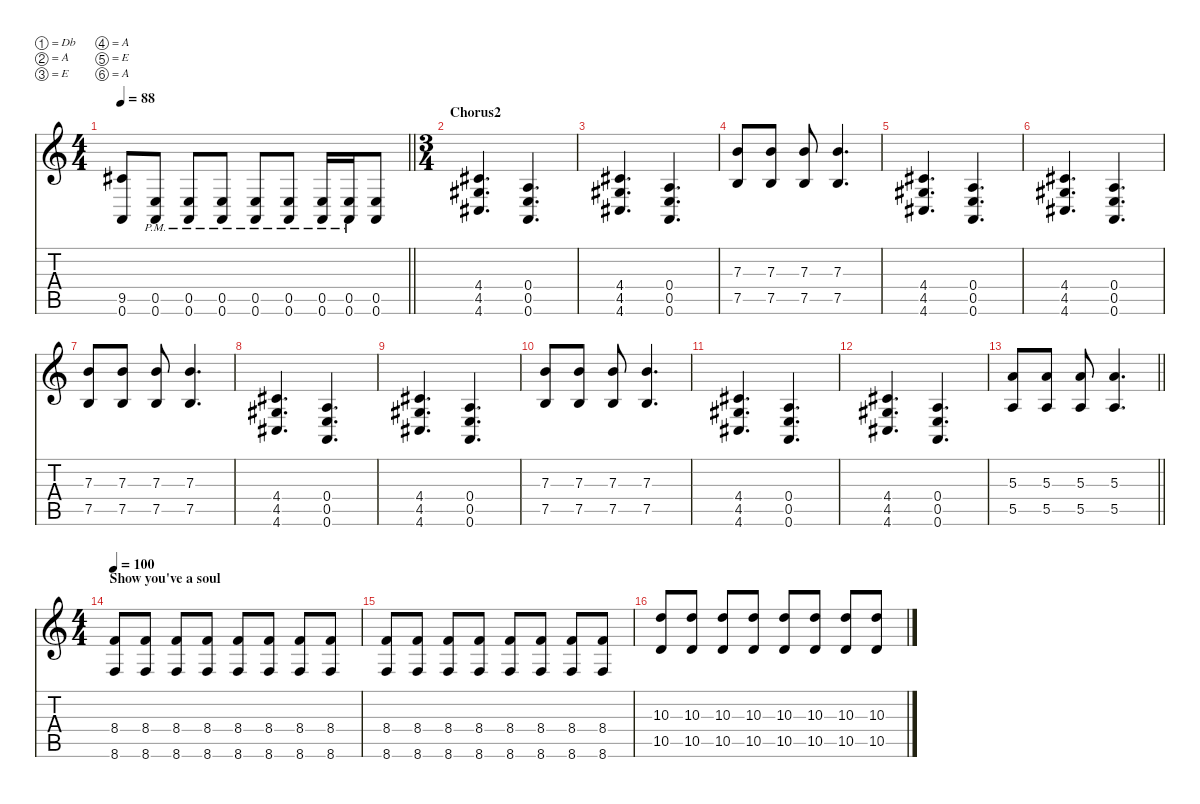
\defaultSystemsLayout 4
\hideDynamics
\bracketExtendMode nobrackets
\singleTrackTrackNamePolicy hidden
\multiTrackTrackNamePolicy hidden
\firstSystemTrackNameMode fullname
\otherSystemsTrackNameOrientation horizontal
\track ("Gtr1" "dist.guit.") {instrument distortionguitar}
\staff {score tabs}
\tuning (Db4 A3 E3 A2 E2 A1)
\ts (4 4)
\tempo 88
\clef g2
\barLineRight lightlight
\ks c
(9.5{t acc #} 0.6{t}).8{dy f beam Up} (0.5{pm} 0.6{pm}).8{beam Up} (0.5{pm} 0.6{pm}).8{beam Up} (0.5{pm} 0.6{pm}).8{beam Up} (0.5{pm} 0.6{pm}).8{beam Up} (0.5{pm} 0.6{pm}).8{beam Up} (0.5{pm} 0.6{pm}).16{beam Up} (0.5{pm} 0.6{pm}).16{beam Up} (0.5 0.6).8{beam Up} |
\ts (3 4)
\beaming (8 2 2 2)
\section ("" "Chorus2")
(4.4{acc #} 4.5{acc #} 4.6{acc #}).4{d beam Up} (0.4 0.5 0.6).4{d beam Up} |
(4.4{acc #} 4.5{acc #} 4.6{acc #}).4{d beam Up} (0.4 0.5 0.6).4{d beam Up} |
(7.3 7.5).8{beam Up} (7.3 7.5).8{beam Up} (7.3 7.5).8{beam Up} (7.3 7.5).4{d beam Up} |
(4.4{acc #} 4.5{acc #} 4.6{acc #}).4{d beam Up} (0.4 0.5 0.6).4{d beam Up} |
(4.4{acc #} 4.5{acc #} 4.6{acc #}).4{d beam Up} (0.4 0.5 0.6).4{d beam Up} |
(7.3 7.5).8{beam Up} (7.3 7.5).8{beam Up} (7.3 7.5).8{beam Up} (7.3 7.5).4{d beam Up} |
(4.4{acc #} 4.5{acc #} 4.6{acc #}).4{d beam Up} (0.4 0.5 0.6).4{d beam Up} |
(4.4{acc #} 4.5{acc #} 4.6{acc #}).4{d beam Up} (0.4 0.5 0.6).4{d beam Up} |
(7.3 7.5).8{beam Up} (7.3 7.5).8{beam Up} (7.3 7.5).8{beam Up} (7.3 7.5).4{d beam Up} |
(4.4{acc #} 4.5{acc #} 4.6{acc #}).4{d beam Up} (0.4 0.5 0.6).4{d beam Up} |
(4.4{acc #} 4.5{acc #} 4.6{acc #}).4{d beam Up} (0.4 0.5 0.6).4{d beam Up} |
\barLineRight lightlight
(5.3 5.5).8{beam Up} (5.3 5.5).8{beam Up} (5.3 5.5).8{beam Up} (5.3 5.5).4{d beam Up} |
\ts (4 4)
\beaming (8 2 2 2 2)
\section ("" "Show you've a soul")
\tempo 100
(8.4 8.6).8{beam Up} (8.4 8.6).8{beam Up} (8.4 8.6).8{beam Up} (8.4 8.6).8{beam Up} (8.4 8.6).8{beam Up} (8.4 8.6).8{beam Up} (8.4 8.6).8{beam Up} (8.4 8.6).8{beam Up} |
(8.4 8.6).8{beam Up} (8.4 8.6).8{beam Up} (8.4 8.6).8{beam Up} (8.4 8.6).8{beam Up} (8.4 8.6).8{beam Up} (8.4 8.6).8{beam Up} (8.4 8.6).8{beam Up} (8.4 8.6).8{beam Up} |
(10.3 10.5).8{beam Up} (10.3 10.5).8{beam Up} (10.3 10.5).8{beam Up} (10.3 10.5).8{beam Up} (10.3 10.5).8{beam Up} (10.3 10.5).8{beam Up} (10.3 10.5).8{beam Up} (10.3 10.5).8{beam Up}
